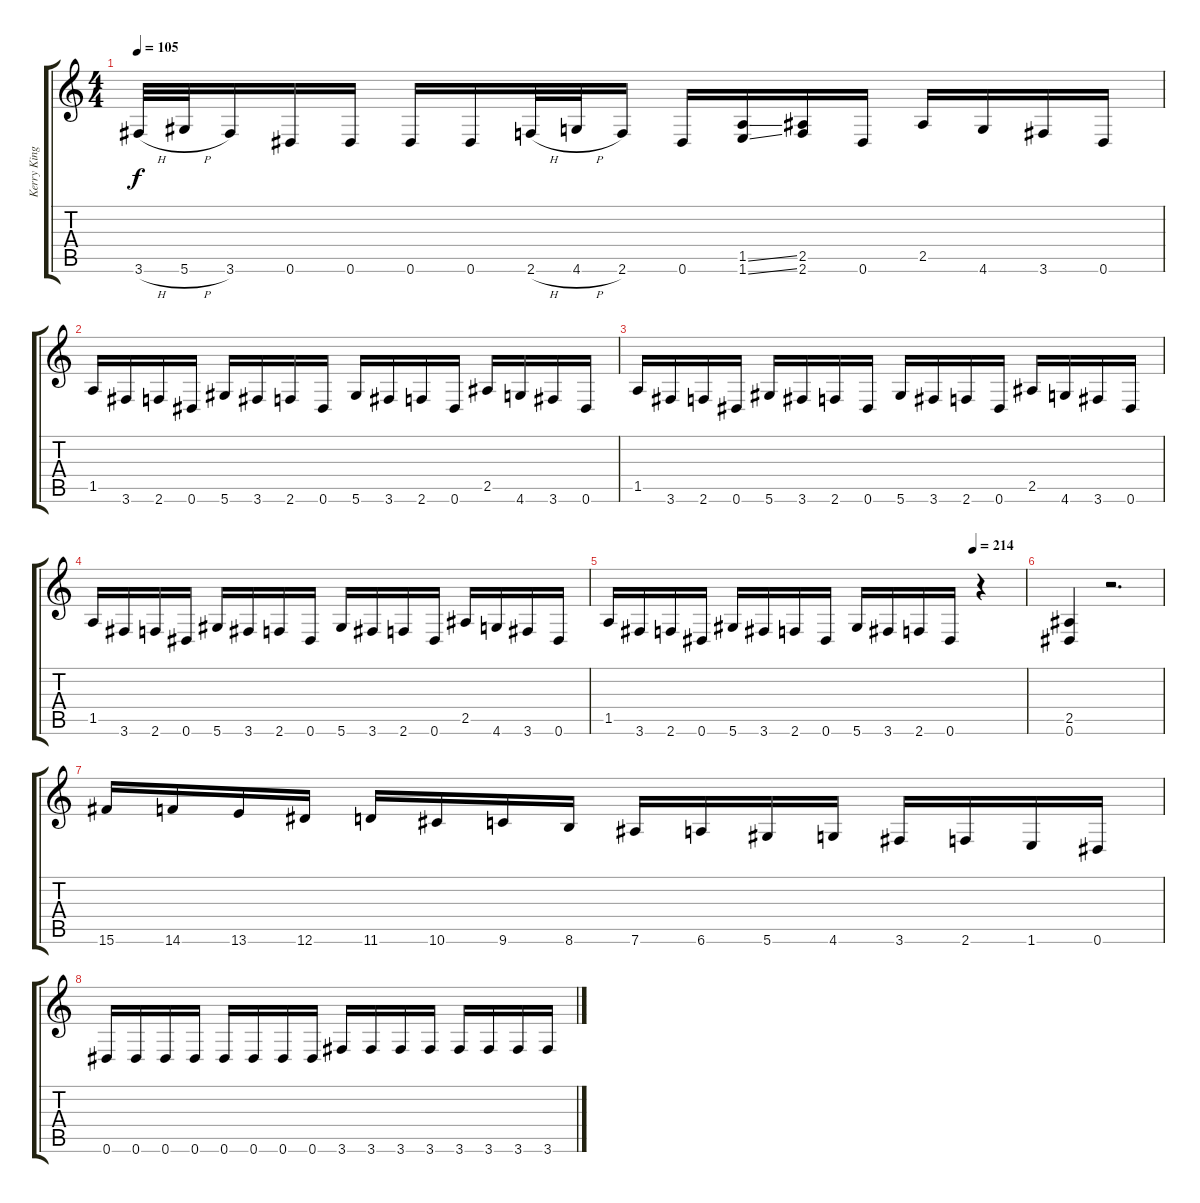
\track ("Kerry King" "Kerry King") {instrument distortionguitar}
\staff {score tabs}
\tuning (Eb4 Bb3 Gb3 Db3 Ab2 Eb2) {hide}
\ts (4 4)
\tempo 105
\clef g2
\ks c
3.6{h}.32{dy f} 5.6{h}.32 3.6.16 0.6.16 0.6.16 0.6.16 0.6.16 2.6{h}.32 4.6{h}.32 2.6.16 0.6.16 (1.5{ss} 1.6{ss}).16 (2.5 2.6).16 0.6.16 2.5.16 4.6.16 3.6.16 0.6.16 |
1.5.16 3.6.16 2.6.16 0.6.16 5.6.16 3.6.16 2.6.16 0.6.16 5.6.16 3.6.16 2.6.16 0.6.16 2.5.16 4.6.16 3.6.16 0.6.16 |
1.5.16 3.6.16 2.6.16 0.6.16 5.6.16 3.6.16 2.6.16 0.6.16 5.6.16 3.6.16 2.6.16 0.6.16 2.5.16 4.6.16 3.6.16 0.6.16 |
1.5.16 3.6.16 2.6.16 0.6.16 5.6.16 3.6.16 2.6.16 0.6.16 5.6.16 3.6.16 2.6.16 0.6.16 2.5.16 4.6.16 3.6.16 0.6.16 |
\tempo (214 0.875)
1.5.16 3.6.16 2.6.16 0.6.16 5.6.16 3.6.16 2.6.16 0.6.16 5.6.16 3.6.16 2.6.16 0.6.16 r.4 |
(2.5 0.6).4 r.2{d} |
15.6.16 14.6.16 13.6.16 12.6.16 11.6.16 10.6.16 9.6.16 8.6.16 7.6.16 6.6.16 5.6.16 4.6.16 3.6.16 2.6.16 1.6.16 0.6.16 |
0.6.16 0.6.16 0.6.16 0.6.16 0.6.16 0.6.16 0.6.16 0.6.16 3.6.16 3.6.16 3.6.16 3.6.16 3.6.16 3.6.16 3.6.16 3.6.16
